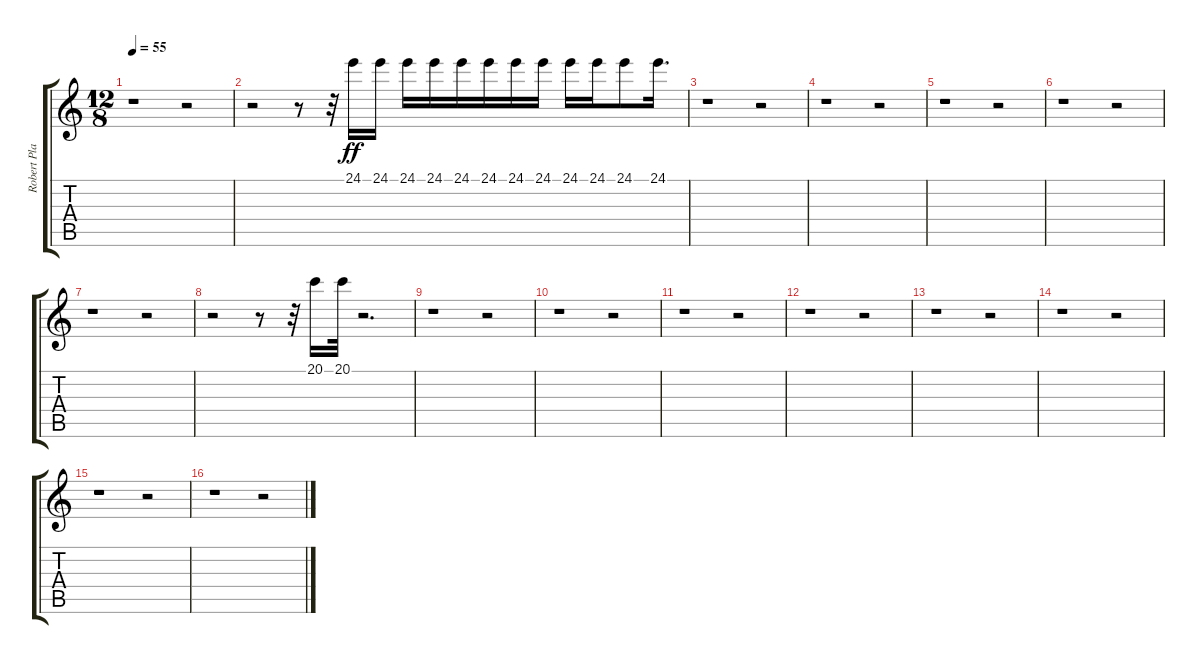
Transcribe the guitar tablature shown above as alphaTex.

\track ("Robert Plant - Vocal" "Robert Pla") {instrument flute}
\staff {score tabs}
\tuning (E4 B3 G3 D3 A2 E2) {hide}
\ts (12 8)
\tempo 55
\clef g2
\ks c
r.1{dy ff} r.2 |
r.2 r.8 r.32 24.1.16{instrument distortionguitar} 24.1.16 24.1.16 24.1.16 24.1.16 24.1.16 24.1.16 24.1.16 24.1.16 24.1.16 24.1.8 24.1.16{d} |
r.1 r.2 |
r.1 r.2 |
r.1 r.2 |
r.1 r.2 |
r.1 r.2 |
r.2 r.8 r.32 20.1.16 20.1.32 r.2{d} |
r.1 r.2 |
r.1 r.2 |
r.1 r.2 |
r.1 r.2 |
r.1 r.2 |
r.1 r.2 |
r.1 r.2 |
r.1 r.2
